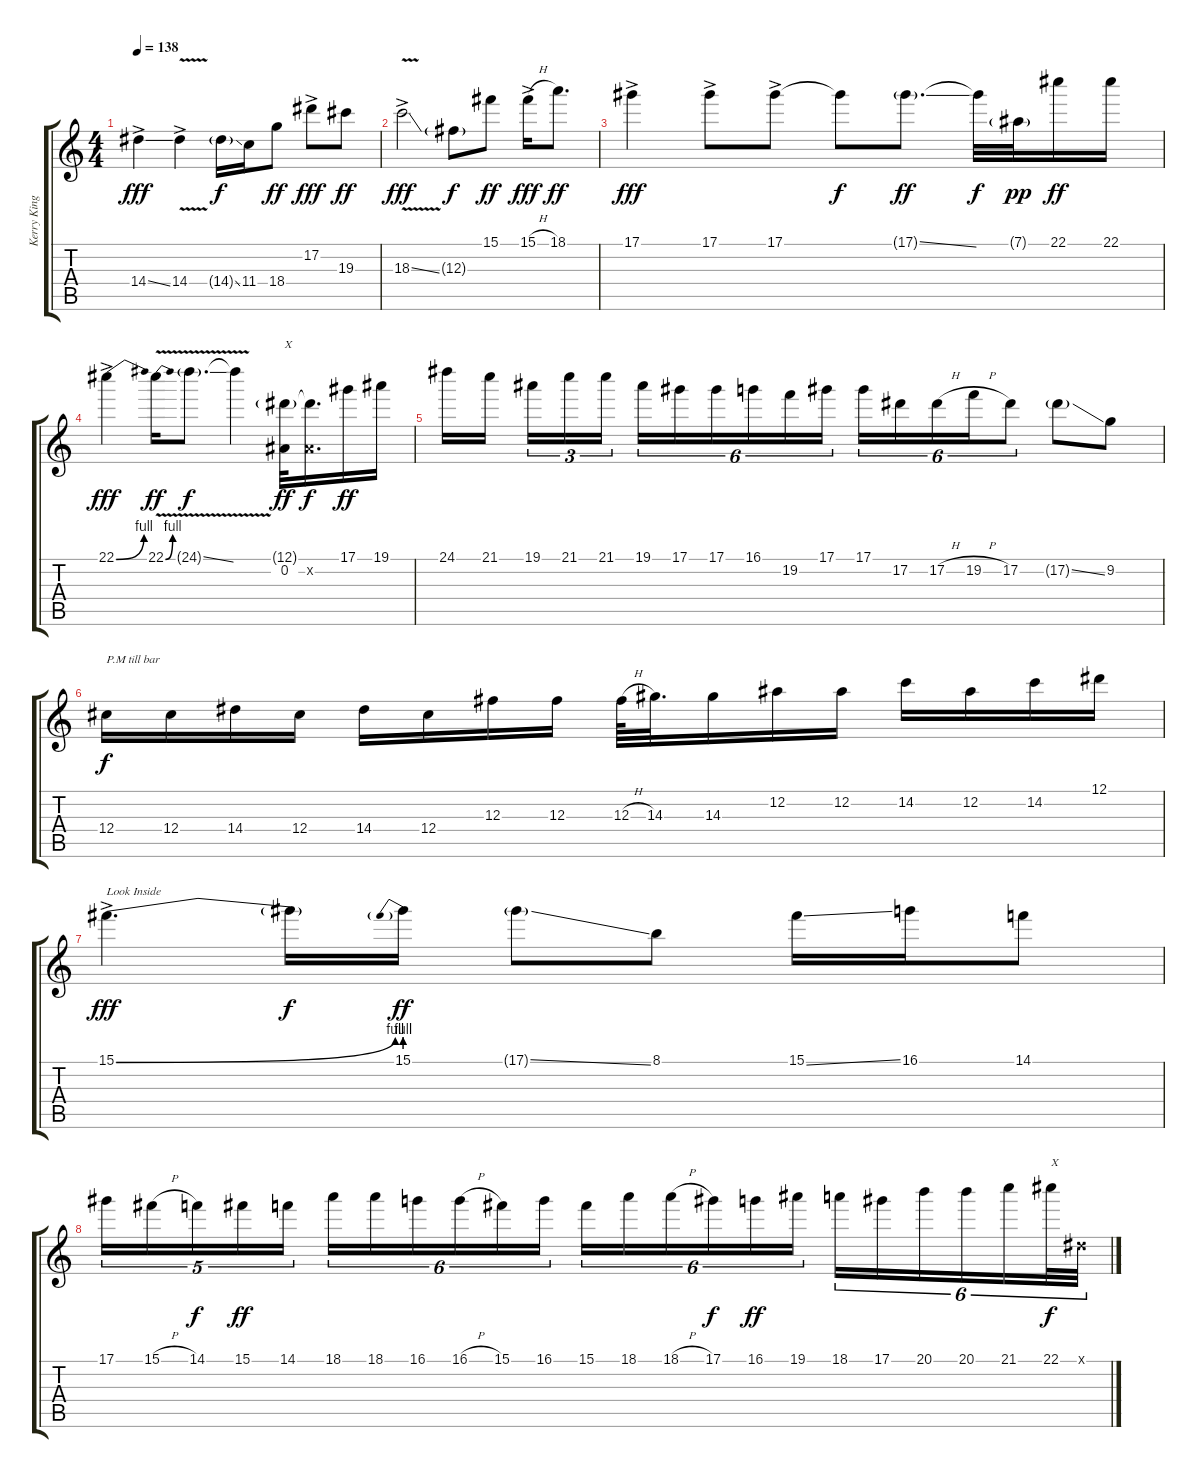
\track ("Kerry King" "Kerry King") {instrument distortionguitar}
\staff {score tabs}
\tuning (Eb4 Bb3 Gb3 Db3 Ab2 Eb2) {hide}
\ts (4 4)
\tempo 138
\clef g2
\ks c
14.4{ss ac}.4{dy fff} 14.4{v ac}.4 14.4{ss g}.16{dy f} 11.4.16 18.4.8{dy ff} 17.2{ac}.8{dy fff} 19.3.8{dy ff} |
18.3{v ss ac}.2{dy fff} 12.3{g}.8{dy f} 15.1.8{dy ff} 15.1{h ac}.16{dy fff} 18.1.8{d dy ff} |
17.1{ac}.4{dy fff} 17.1{ac}.8 17.1{ac}.8 17.1{t}.8{dy f} 17.1{ss g}.8{d dy ff} 17.1{t}.32{dy f} 7.1{g}.32{dy pp} 22.1.16{dy ff} 22.1.16 |
22.1{be (bend 0 0 60 4) ac}.4{dy fff} 22.1{be (bend 0 0 60 4) v}.16{dy ff} 24.1{v ss g}.8{d dy f} 24.1{t}.4 (12.1{g} 0.2).32{txt "X" dy ff} (12.1{t} 0.2{x}).16{d dy f} 17.1.16{dy ff} 19.1.16 |
24.1.16 21.1.16 19.1.16{tu (3 2)} 21.1.16{tu (3 2)} 21.1.16{tu (3 2)} 19.1.16{tu (6 4)} 17.1.16{tu (6 4)} 17.1.16{tu (6 4)} 16.1.16{tu (6 4)} 19.2.16{tu (6 4)} 17.1.16{tu (6 4)} 17.1.16{tu (6 4)} 17.2.16{tu (6 4)} 17.2{h}.16{tu (6 4)} 19.2{h}.16{tu (6 4)} 17.2.8{tu (6 4)} 17.2{ss g}.8 9.2.8 |
12.4.16{txt "P.M till bar" dy f} 12.4.16 14.4.16 12.4.16 14.4.16 12.4.16 12.3.16 12.3.16 12.3{h}.64 14.3.32{d} 14.3.16 12.2.16 12.2.16 14.2.16 12.2.16 14.2.16 12.1.16 |
15.1{be (bend 0 0 60 4) ac}.4{d txt "Look Inside" dy fff} 15.1{t}.16{dy f} 15.1{be (prebend 0 4 60 4)}.16{dy ff} 17.1{ss g}.8 8.1.8 15.1{ss}.16 16.1.16 14.1.8 |
17.1.16{tu (5 4)} 15.1{h}.16{tu (5 4)} 14.1.16{tu (5 4) dy f} 15.1.16{tu (5 4) dy ff} 14.1.16{tu (5 4)} 18.1.16{tu (6 4)} 18.1.16{tu (6 4)} 16.1.16{tu (6 4)} 16.1{h}.16{tu (6 4)} 15.1.16{tu (6 4)} 16.1.16{tu (6 4)} 15.1.16{tu (6 4)} 18.1.16{tu (6 4)} 18.1{h}.16{tu (6 4)} 17.1.16{tu (6 4) dy f} 16.1.16{tu (6 4) dy ff} 19.1.16{tu (6 4)} 18.1.16{tu (6 4)} 17.1.16{tu (6 4)} 20.1.16{tu (6 4)} 20.1.16{tu (6 4)} 21.1.16{tu (6 4)} 22.1.32{tu (6 4) txt "X" dy f} 0.1{x}.32{tu (6 4)}
